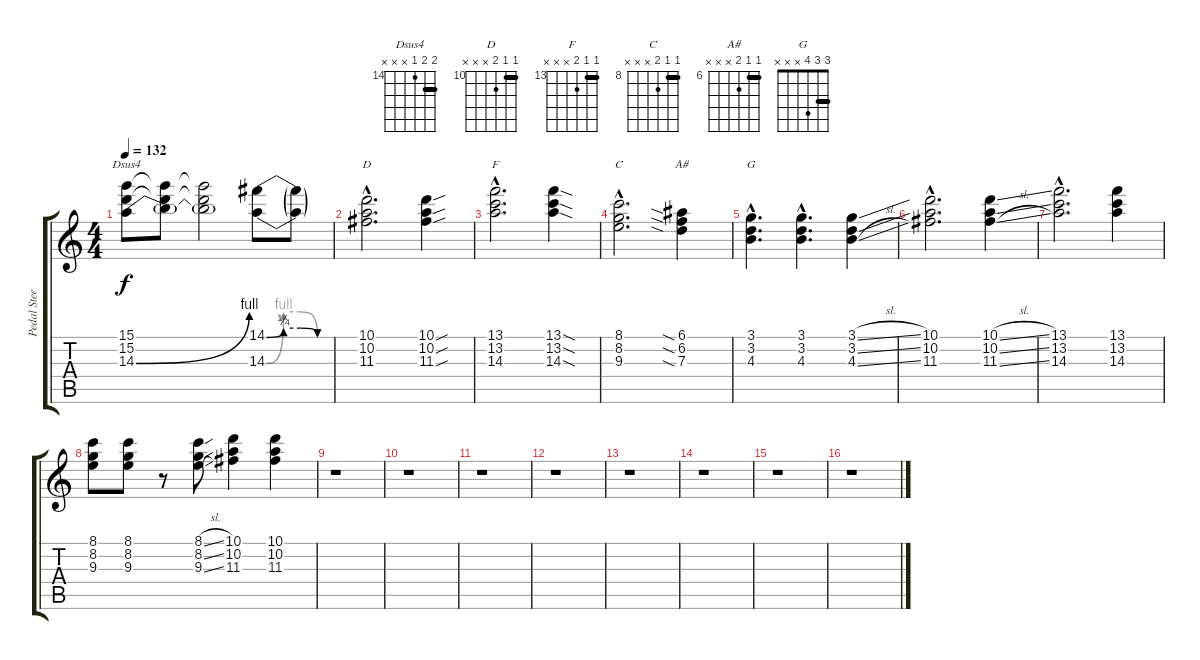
\track ("Pedal Steel Guitar" "Pedal Stee") {instrument overdrivenguitar}
\staff {score tabs}
\tuning (E4 B3 G3 D3 A2 E2) {hide}
\chord ("Dsus4" 15 15 14 x x x) {firstfret 14 barre 15}
\chord ("D" 10 10 11 x x x) {firstfret 10 barre 10}
\chord ("F" 13 13 14 x x x) {firstfret 13 barre 13}
\chord ("C" 8 8 9 x x x) {firstfret 8 barre 8}
\chord ("A#" 6 6 7 x x x) {firstfret 6 barre 6}
\chord ("G" 3 3 4 x x x) {barre 3}
\ts (4 4)
\tempo 132
\clef g2
\ks c
(15.1 15.2 14.3{be (bend 0 0 60 4)}).8{ch "Dsus4" dy f} (15.1{t} 15.2{t} 14.3{t}).8 (15.1{t} 15.2{t} 14.3{t}).2 (14.1{be (custom 0 0 15 1 30 1 45 0 60 0)} 14.3{be (custom 0 0 15 4 30 4 45 0 60 0)}).8 (14.1{t} 14.3{t}).8 |
(10.1{hac} 10.2{hac} 11.3{hac}).2{d ch "D"} (10.1{sou} 10.2{sou} 11.3{sou}).4 |
(13.1{hac} 13.2{hac} 14.3{hac}).2{d ch "F"} (13.1{sod} 13.2{sod} 14.3{sod}).4 |
(8.1{hac} 8.2{hac} 9.3{hac}).2{d ch "C"} (6.1{sia} 6.2{sia} 7.3{sia}).4{ch "A#"} |
(3.1{hac} 3.2{hac} 4.3{hac}).4{d ch "G"} (3.1{hac} 3.2{hac} 4.3{hac}).4{d} (3.1{sl} 3.2{sl} 4.3{sl}).4 |
(10.1{hac} 10.2{hac} 11.3{hac}).2{d} (10.1{sl} 10.2{sl} 11.3{sl}).4 |
(13.1{hac} 13.2{hac} 14.3{hac}).2{d} (13.1 13.2 14.3).4 |
(8.1 8.2 9.3).8 (8.1 8.2 9.3).8 r.8 (8.1{sl} 8.2{sl} 9.3{sl}).8 (10.1 10.2 11.3).4 (10.1 10.2 11.3).4 |
r.1 |
r.1 |
r.1 |
r.1 |
r.1 |
r.1 |
r.1 |
r.1
